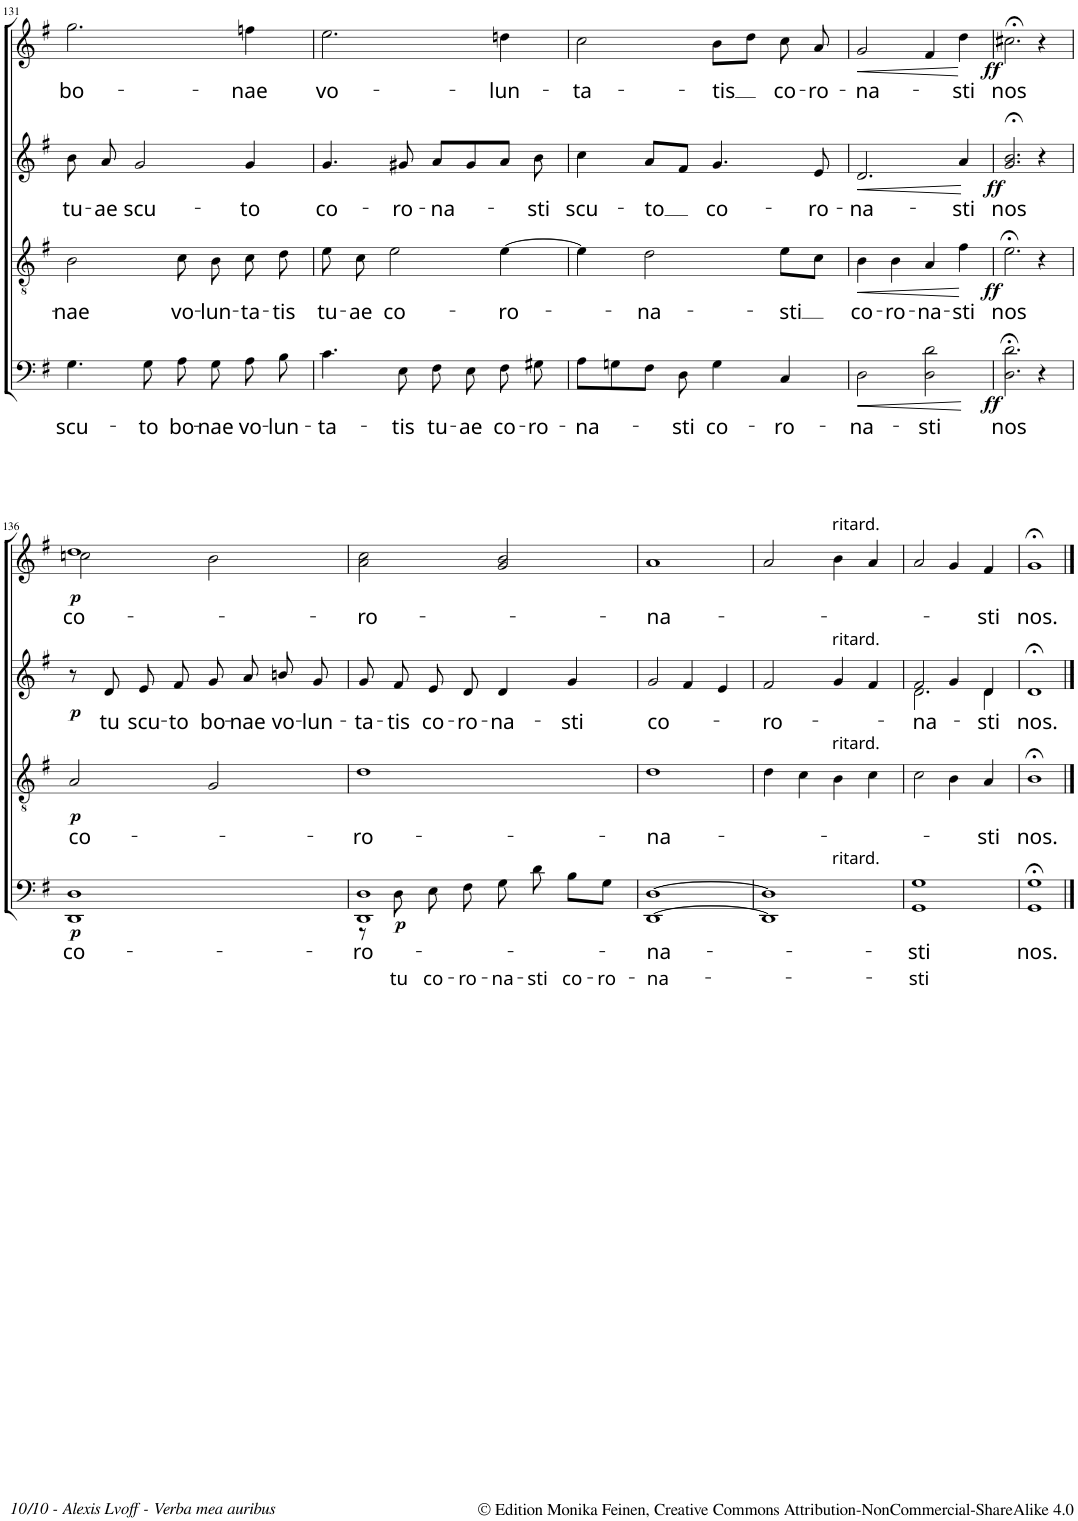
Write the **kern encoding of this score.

**kern	**text	**text	**dynam	**kern	**text	**dynam	**kern	**text	**dynam	**kern	**text	**dynam
*part4	*part4	*part4	*part4	*part3	*part3	*part3	*part2	*part2	*part2	*part1	*part1	*part1
*staff4	*staff4	*staff4	*staff4	*staff3	*staff3	*staff3	*staff2	*staff2	*staff2	*staff1	*staff1	*staff1
*I"BASSO.	*	*	*	*I"TENORE.	*	*	*I"ALTO.	*	*	*I"SOPRANO.	*	*
!!LO:PB:g=z
*clefF4	*	*	*	*clefGv2	*	*	*clefG2	*	*	*clefG2	*	*
*k[f#]	*	*	*	*k[f#]	*	*	*k[f#]	*	*	*k[f#]	*	*
*M4/4	*	*	*	*M4/4	*	*	*M4/4	*	*	*M4/4	*	*
*met(c)	*	*	*	*met(c)	*	*	*met(c)	*	*	*met(c)	*	*
=131	=131	=131	=131	=131	=131	=131	=131	=131	=131	=131	=131	=131
!	!LO:LY:b	!	!	!	!LO:LY:b	!	!	!LO:LY:b	!	!	!LO:LY:b	!
4.G\	scu-	.	.	2B\	-nae	.	8b\	tu-	.	2.gg\	bo-	.
!	!	!	!	!	!	!	!	!LO:LY:b	!	!	!	!
.	.	.	.	.	.	.	8a/	-ae	.	.	.	.
!	!	!	!	!	!	!	!	!LO:LY:b	!	!	!	!
.	.	.	.	.	.	.	2g/	scu-	.	.	.	.
!	!LO:LY:b	!	!	!	!	!	!	!	!	!	!	!
8G\	-to	.	.	.	.	.	.	.	.	.	.	.
!	!LO:LY:b	!	!	!	!LO:LY:b	!	!	!	!	!	!	!
8A\	bo-	.	.	8c\	vo-	.	.	.	.	.	.	.
!	!LO:LY:b	!	!	!	!LO:LY:b	!	!	!	!	!	!	!
8G\	-nae	.	.	8B\	-lun-	.	.	.	.	.	.	.
!	!LO:LY:b	!	!	!	!LO:LY:b	!	!	!LO:LY:b	!	!	!LO:LY:b	!
8A\	vo-	.	.	8c\	-ta-	.	4g/	-to	.	4ffn\	-nae	.
!	!LO:LY:b	!	!	!	!LO:LY:b	!	!	!	!	!	!	!
8B\	-lun-	.	.	8d\	-tis	.	.	.	.	.	.	.
=132	=132	=132	=132	=132	=132	=132	=132	=132	=132	=132	=132	=132
!	!LO:LY:b	!	!	!	!LO:LY:b	!	!	!LO:LY:b	!	!	!LO:LY:b	!
4.c\	-ta-	.	.	8e\	tu-	.	4.g/	co-	.	2.ee\	vo-	.
!	!	!	!	!	!LO:LY:b	!	!	!	!	!	!	!
.	.	.	.	8c\	-ae	.	.	.	.	.	.	.
!	!	!	!	!	!LO:LY:b	!	!	!	!	!	!	!
.	.	.	.	2e\	co-	.	.	.	.	.	.	.
!	!LO:LY:b	!	!	!	!	!	!	!LO:LY:b	!	!	!	!
8E\	-tis	.	.	.	.	.	8g#X/	-ro-	.	.	.	.
!	!LO:LY:b	!	!	!	!	!	!	!LO:LY:b	!	!	!	!
8F#\	tu-	.	.	.	.	.	8a/L	-na-	.	.	.	.
!	!LO:LY:b	!	!	!	!	!	!	!	!	!	!	!
8E\	-ae	.	.	.	.	.	8g#/	.	.	.	.	.
!	!LO:LY:b	!	!	!	!LO:LY:b	!	!	!	!	!	!LO:LY:b	!
8F#\	co-	.	.	[4e\	-ro-	.	8a/J	.	.	4ddn\	-lun-	.
!	!LO:LY:b	!	!	!	!	!	!	!LO:LY:b	!	!	!	!
8G#X\	-ro-	.	.	.	.	.	8b\	-sti	.	.	.	.
=133	=133	=133	=133	=133	=133	=133	=133	=133	=133	=133	=133	=133
!	!LO:LY:b	!	!	!	!	!	!	!LO:LY:b	!	!	!LO:LY:b	!
8A\L	-na-	.	.	4e\]	.	.	4cc\	scu-	.	2cc\	-ta-	.
8Gn\	.	.	.	.	.	.	.	.	.	.	.	.
!	!	!	!	!	!LO:LY:b	!	!	!LO:LY:b	!	!	!	!
8F#\J	.	.	.	2d\	-na-	.	8a/L	-to	.	.	.	.
!	!LO:LY:b	!	!	!	!	!	!	!	!	!	!	!
8D\	-sti	.	.	.	.	.	8f#/J	.	.	.	.	.
!	!LO:LY:b	!	!	!	!	!	!	!LO:LY:b	!	!	!LO:LY:b	!
4G\	co-	.	.	.	.	.	4.g/	co-	.	8b\L	-tis	.
.	.	.	.	.	.	.	.	.	.	8dd\J	.	.
!	!LO:LY:b	!	!	!	!LO:LY:b	!	!	!	!	!	!LO:LY:b	!
4C/	-ro-	.	.	8e\L	-sti	.	.	.	.	8cc\	co-	.
!	!	!	!	!	!	!	!	!LO:LY:b	!	!	!LO:LY:b	!
.	.	.	.	8c\J	.	.	8e/	-ro-	.	8a/	-ro-	.
=134	=134	=134	=134	=134	=134	=134	=134	=134	=134	=134	=134	=134
!	!LO:LY:b	!	!LO:HP:b	!	!LO:LY:b	!LO:HP:b	!	!LO:LY:b	!LO:HP:b	!	!LO:LY:b	!LO:HP:b
2D\	-na-	.	<	4B\	co-	<	2.d/	-na-	<	2g/	-na-	<
!	!	!	!	!	!LO:LY:b	!	!	!	!	!	!	!
.	.	.	.	4B\	-ro-	.	.	.	.	.	.	.
!	!LO:LY:b	!	!	!	!LO:LY:b	!	!	!	!	!	!	!
2D\ 2d\	-sti	.	.	4A/	-na-	.	.	.	.	4f#/	.	.
!	!	!	!	!	!LO:LY:b	!	!	!LO:LY:b	!	!	!LO:LY:b	!
.	.	.	.	4f#\	-sti	.	4a/	-sti	.	4dd\	-sti	.
.	.	.	[	.	.	[	.	.	[	.	.	[
=135	=135	=135	=135	=135	=135	=135	=135	=135	=135	=135	=135	=135
!	!LO:LY:b	!	!LO:DY:b	!	!LO:LY:b	!LO:DY:b	!	!LO:LY:b	!LO:DY:b	!	!LO:LY:b	!LO:DY:b
2.D\;< 2.d\;<	nos	.	ff	2.e;<\	nos	ff	2.g/;< 2.b/;<	nos	ff	2.cc#X;<\	nos	ff
4r	.	.	.	4r	.	.	4r	.	.	4r	.	.
!!LO:LB:g=z
=136	=136	=136	=136	=136	=136	=136	=136	=136	=136	=136	=136	=136
!	!LO:LY:b	!	!LO:DY:b	!	!LO:LY:b	!LO:DY:b	!	!	!LO:DY:b	!	!LO:LY:b	!LO:DY:b
*	*	*	*	*	*	*	*	*	*	*^	*	*
1DD 1D	co-	.	p	2A/	co-	p	8r	.	p	1dd	2ccn\	co-	p
!	!	!	!	!	!	!	!	!LO:LY:b	!	!	!	!	!
.	.	.	.	.	.	.	8d/	tu	.	.	.	.	.
!	!	!	!	!	!	!	!	!LO:LY:b	!	!	!	!	!
.	.	.	.	.	.	.	8e/	scu-	.	.	.	.	.
!	!	!	!	!	!	!	!	!LO:LY:b	!	!	!	!	!
.	.	.	.	.	.	.	8f#/	-to	.	.	.	.	.
!	!	!	!	!	!	!	!	!LO:LY:b	!	!	!	!	!
.	.	.	.	2G/	.	.	8g/	bo-	.	.	2b\	.	.
!	!	!	!	!	!	!	!	!LO:LY:b	!	!	!	!	!
.	.	.	.	.	.	.	8a/	-nae	.	.	.	.	.
!	!	!	!	!	!	!	!	!LO:LY:b	!	!	!	!	!
.	.	.	.	.	.	.	8bn/	vo-	.	.	.	.	.
!	!	!	!	!	!	!	!	!LO:LY:b	!	!	!	!	!
.	.	.	.	.	.	.	8g/	-lun-	.	.	.	.	.
*	*	*	*	*	*	*	*	*	*	*v	*v	*	*
=137	=137	=137	=137	=137	=137	=137	=137	=137	=137	=137	=137	=137
!	!LO:LY:b	!	!	!	!LO:LY:b	!	!	!LO:LY:b	!	!	!LO:LY:b	!
*^	*	*	*	*	*	*	*	*	*	*	*	*
1DD 1D	8r	ro-	.	.	1d	-ro-	.	8g/	-ta-	.	2a\ 2cc\	-ro-	.
!	!	!	!LO:LY:b	!LO:DY:b	!	!	!	!	!LO:LY:b	!	!	!	!
.	8D\	.	tu	p	.	.	.	8f#/	-tis	.	.	.	.
!	!	!	!LO:LY:b	!	!	!	!	!	!LO:LY:b	!	!	!	!
.	8E\	.	co-	.	.	.	.	8e/	co-	.	.	.	.
!	!	!	!LO:LY:b	!	!	!	!	!	!LO:LY:b	!	!	!	!
.	8F#\	.	-ro-	.	.	.	.	8d/	-ro-	.	.	.	.
!	!	!	!LO:LY:b	!	!	!	!	!	!LO:LY:b	!	!	!	!
.	8G\	.	-na-	.	.	.	.	4d/	-na-	.	2g/ 2b/	.	.
!	!	!	!LO:LY:b	!	!	!	!	!	!	!	!	!	!
.	8d\	.	-sti	.	.	.	.	.	.	.	.	.	.
!	!	!	!LO:LY:b	!	!	!	!	!	!LO:LY:b	!	!	!	!
.	8B\L	.	co-	.	.	.	.	4g/	-sti	.	.	.	.
!	!	!	!LO:LY:b	!	!	!	!	!	!	!	!	!	!
.	8G\J	.	-ro-	.	.	.	.	.	.	.	.	.	.
=138	=138	=138	=138	=138	=138	=138	=138	=138	=138	=138	=138	=138	=138
!	!	!LO:LY:b	!	!	!	!	!	!	!	!	!	!	!
!	!	!	!LO:LY:b	!	!	!LO:LY:b	!	!	!LO:LY:b	!	!	!LO:LY:b	!
[1DD	[1D	.	-na-	.	1d	-na-	.	2g/	co-	.	1a	-na-	.
.	.	.	.	.	.	.	.	4f#/	.	.	.	.	.
.	.	.	.	.	.	.	.	4e/	.	.	.	.	.
=139	=139	=139	=139	=139	=139	=139	=139	=139	=139	=139	=139	=139	=139
!	!	!	!	!	!	!	!	!	!LO:LY:b	!	!	!	!
*	*^	*	*	*	*	*	*	*	*	*	*	*	*
1DD]	1D]	2ryy	.	.	.	4d\	.	.	2f#/	-ro-	.	2a/	.	.
.	.	.	.	.	.	4c\	.	.	.	.	.	.	.	.
!	!	!	!	!	!	!	!	!	!	!	!	!LO:TX:a:t=ritard.	!	!
!	!	!	!	!	!	!	!	!	!LO:TX:a:t=ritard.	!	!	!	!	!
!	!	!	!	!	!	!LO:TX:a:t=ritard.	!	!	!	!	!	!	!	!
!	!	!LO:TX:a:t=ritard.	!	!	!	!	!	!	!	!	!	!	!	!
.	.	2ryy	.	.	.	4B\	.	.	4g/	.	.	4b\	.	.
.	.	.	.	.	.	4c\	.	.	4f#/	.	.	4a/	.	.
=140	=140	=140	=140	=140	=140	=140	=140	=140	=140	=140	=140	=140	=140	=140
!	!	!	!LO:LY:b	!	!	!	!	!	!	!	!	!	!	!
!	!	!	!	!LO:LY:b	!	!	!	!	!	!LO:LY:b	!	!	!	!
*	*v	*v	*	*	*	*	*	*	*^	*	*	*	*	*
1GG	1G	.	-sti	.	2c\	.	.	2f#/	2.d\	-na-	.	2a/	.	.
.	.	.	.	.	4B\	.	.	4g/	.	.	.	4g/	.	.
!	!	!	!	!	!	!LO:LY:b	!	!	!	!LO:LY:b	!	!	!LO:LY:b	!
.	.	.	.	.	4A/	-sti	.	4d/	4d\	-sti	.	4f#/	-sti	.
*v	*v	*	*	*	*	*	*	*	*	*	*	*	*	*
=141	=141	=141	=141	=141	=141	=141	=141	=141	=141	=141	=141	=141	=141
!	!LO:LY:b	!	!	!	!LO:LY:b	!	!	!	!LO:LY:b	!	!	!LO:LY:b	!
*	*	*	*	*	*	*	*v	*v	*	*	*	*	*
1GG;< 1G;<	nos.	.	.	1B;<	nos.	.	1d;<	nos.	.	1g;<	nos.	.
==	==	==	==	==	==	==	==	==	==	==	==	==
*-	*-	*-	*-	*-	*-	*-	*-	*-	*-	*-	*-	*-
